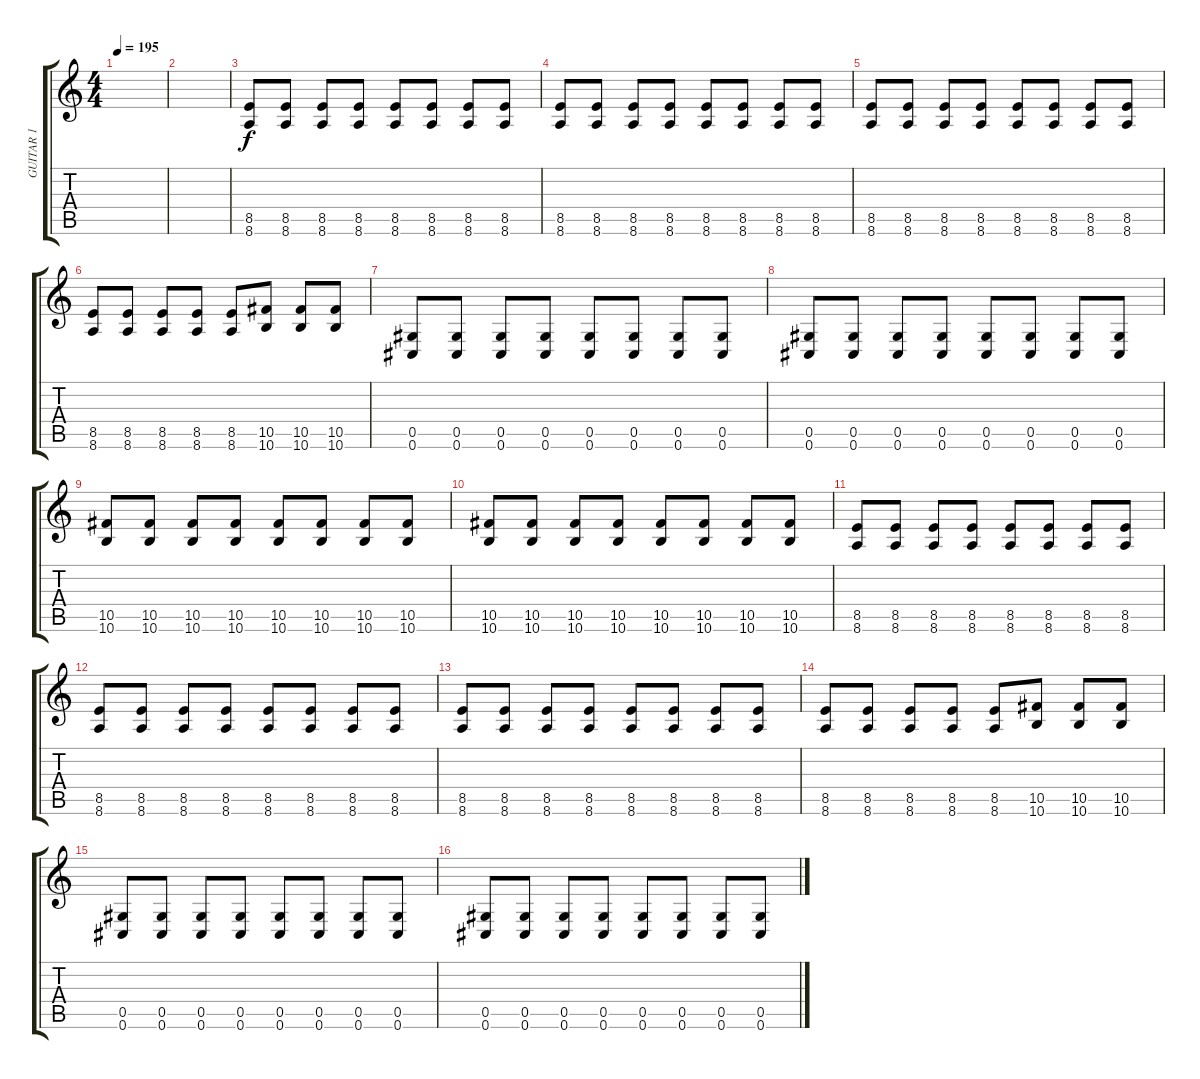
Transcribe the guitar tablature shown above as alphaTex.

\track ("GUITAR 1" "GUITAR 1") {instrument distortionguitar}
\staff {score tabs}
\tuning (Eb4 Bb3 Gb3 Db3 Ab2 Db2) {hide}
\ts (4 4)
\tempo 195
\clef g2
\ks c
|
|
(8.5 8.6).8 (8.5 8.6).8 (8.5 8.6).8 (8.5 8.6).8 (8.5 8.6).8 (8.5 8.6).8 (8.5 8.6).8 (8.5 8.6).8 |
(8.5 8.6).8 (8.5 8.6).8 (8.5 8.6).8 (8.5 8.6).8 (8.5 8.6).8 (8.5 8.6).8 (8.5 8.6).8 (8.5 8.6).8 |
(8.5 8.6).8 (8.5 8.6).8 (8.5 8.6).8 (8.5 8.6).8 (8.5 8.6).8 (8.5 8.6).8 (8.5 8.6).8 (8.5 8.6).8 |
(8.5 8.6).8 (8.5 8.6).8 (8.5 8.6).8 (8.5 8.6).8 (8.5 8.6).8 (10.5 10.6).8 (10.5 10.6).8 (10.5 10.6).8 |
(0.5 0.6).8 (0.5 0.6).8 (0.5 0.6).8 (0.5 0.6).8 (0.5 0.6).8 (0.5 0.6).8 (0.5 0.6).8 (0.5 0.6).8 |
(0.5 0.6).8 (0.5 0.6).8 (0.5 0.6).8 (0.5 0.6).8 (0.5 0.6).8 (0.5 0.6).8 (0.5 0.6).8 (0.5 0.6).8 |
(10.5 10.6).8 (10.5 10.6).8 (10.5 10.6).8 (10.5 10.6).8 (10.5 10.6).8 (10.5 10.6).8 (10.5 10.6).8 (10.5 10.6).8 |
(10.5 10.6).8 (10.5 10.6).8 (10.5 10.6).8 (10.5 10.6).8 (10.5 10.6).8 (10.5 10.6).8 (10.5 10.6).8 (10.5 10.6).8 |
(8.5 8.6).8 (8.5 8.6).8 (8.5 8.6).8 (8.5 8.6).8 (8.5 8.6).8 (8.5 8.6).8 (8.5 8.6).8 (8.5 8.6).8 |
(8.5 8.6).8 (8.5 8.6).8 (8.5 8.6).8 (8.5 8.6).8 (8.5 8.6).8 (8.5 8.6).8 (8.5 8.6).8 (8.5 8.6).8 |
(8.5 8.6).8 (8.5 8.6).8 (8.5 8.6).8 (8.5 8.6).8 (8.5 8.6).8 (8.5 8.6).8 (8.5 8.6).8 (8.5 8.6).8 |
(8.5 8.6).8 (8.5 8.6).8 (8.5 8.6).8 (8.5 8.6).8 (8.5 8.6).8 (10.5 10.6).8 (10.5 10.6).8 (10.5 10.6).8 |
(0.5 0.6).8 (0.5 0.6).8 (0.5 0.6).8 (0.5 0.6).8 (0.5 0.6).8 (0.5 0.6).8 (0.5 0.6).8 (0.5 0.6).8 |
(0.5 0.6).8 (0.5 0.6).8 (0.5 0.6).8 (0.5 0.6).8 (0.5 0.6).8 (0.5 0.6).8 (0.5 0.6).8 (0.5 0.6).8
